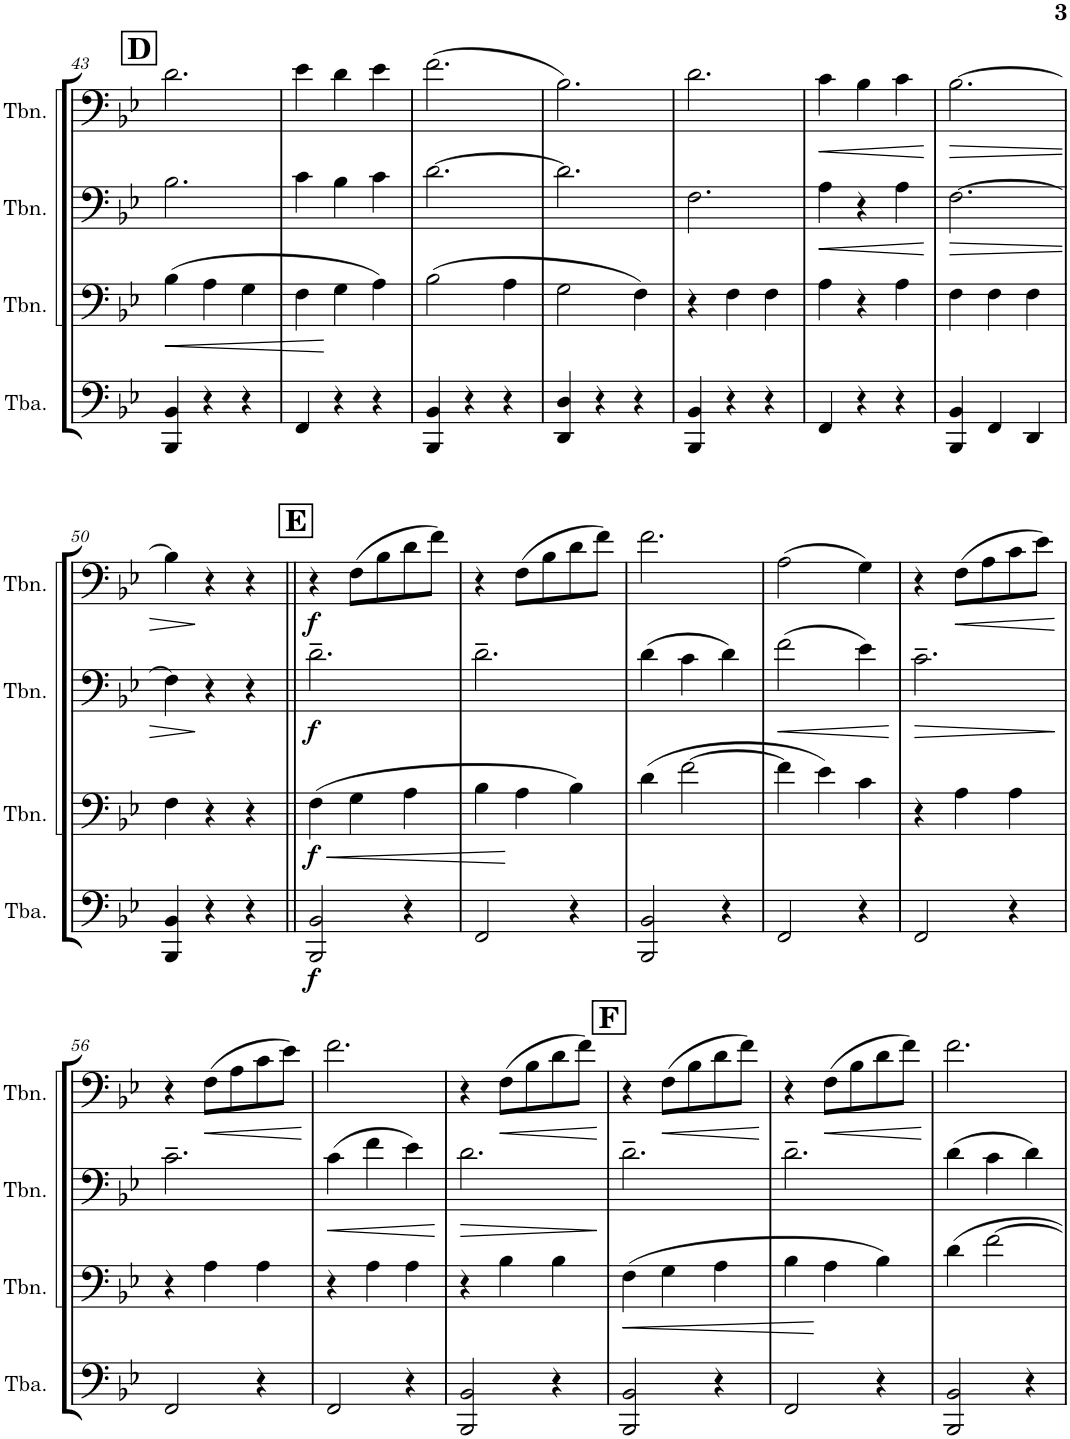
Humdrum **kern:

**kern	**dynam	**kern	**dynam	**kern	**dynam	**kern	**dynam
*part4	*part4	*part3	*part3	*part2	*part2	*part1	*part1
*staff4	*staff4	*staff3	*staff3	*staff2	*staff2	*staff1	*staff1
*I"Tuba	*	*I"Trombone	*	*I"Trombone	*	*I"Trombone	*
*I'Tba.	*	*I'Tbn.	*	*I'Tbn.	*	*I'Tbn.	*
!!LO:PB:g=z
*clefF4	*	*clefF4	*	*clefF4	*	*clefF4	*
*k[b-e-]	*	*k[b-e-]	*	*k[b-e-]	*	*k[b-e-]	*
*M3/4	*	*M3/4	*	*M3/4	*	*M3/4	*
!!LO:REH:place=s1:a:B:cj:fs=14:t=D
=43	=43	=43	=43	=43	=43	=43	=43
!	!	!	!LO:HP:b	!	!	!	!
4BBB-/ 4BB-/	.	(4B-\	<	2.B-\	.	2.d\	.
4r	.	4A\	.	.	.	.	.
4r	.	4G\	.	.	.	.	.
=44	=44	=44	=44	=44	=44	=44	=44
4FF/	.	4F\	.	4c\	.	4e-\	.
4r	.	4G\	[	4B-\	.	4d\	.
4r	.	4A\)	.	4c\	.	4e-\	.
=45	=45	=45	=45	=45	=45	=45	=45
4BBB-/ 4BB-/	.	(2B-\	.	[2.d\	.	(2.f\	.
4r	.	.	.	.	.	.	.
4r	.	4A\	.	.	.	.	.
=46	=46	=46	=46	=46	=46	=46	=46
4DD/ 4D/	.	2G\	.	2.d\]	.	2.B-\)	.
4r	.	.	.	.	.	.	.
4r	.	4F\)	.	.	.	.	.
=47	=47	=47	=47	=47	=47	=47	=47
4BBB-/ 4BB-/	.	4r	.	2.F\	.	2.d\	.
4r	.	4F\	.	.	.	.	.
4r	.	4F\	.	.	.	.	.
=48	=48	=48	=48	=48	=48	=48	=48
!	!	!	!	!	!LO:HP:b	!	!LO:HP:b
4FF/	.	4A\	.	4A\	<	4c\	<
4r	.	4r	.	4r	.	4B-\	.
4r	.	4A\	.	4A\	.	4c\	.
.	.	.	.	.	[	.	[
=49	=49	=49	=49	=49	=49	=49	=49
!	!	!	!	!	!LO:HP:b	!	!LO:HP:b
4BBB-/ 4BB-/	.	4F\	.	[2.F\	>	[2.B-\	>
4FF/	.	4F\	.	.	.	.	.
4DD/	.	4F\	.	.	.	.	.
!!LO:LB:g=z
=50	=50	=50	=50	=50	=50	=50	=50
4BBB-/ 4BB-/	.	4F\	.	4F\]	.	4B-\]	.
4r	.	4r	.	4r	]	4r	]
4r	.	4r	.	4r	.	4r	.
!!LO:REH:place=s1:a:B:cj:fs=14:t=E
=51||	=51||	=51||	=51||	=51||	=51||	=51||	=51||
!	!LO:DY:b	!	!LO:HP:b	!	!	!	!
!	!	!	!LO:DY:n=1:b	!	!LO:DY:b	!	!LO:DY:b
2BBB-/ 2BB-/	f	(4F\	< f	2.d~\	f	4r	f
.	.	4G\	.	.	.	(8F\L	.
.	.	.	.	.	.	8B-\	.
4r	.	4A\	.	.	.	8d\	.
.	.	.	.	.	.	8f\J)	.
=52	=52	=52	=52	=52	=52	=52	=52
2FF/	.	4B-\	.	2.d~\	.	4r	.
.	.	4A\	[	.	.	(8F\L	.
.	.	.	.	.	.	8B-\	.
4r	.	4B-\)	.	.	.	8d\	.
.	.	.	.	.	.	8f\J)	.
=53	=53	=53	=53	=53	=53	=53	=53
2BBB-/ 2BB-/	.	(4d\	.	(4d\	.	2.f\	.
.	.	[2f\	.	4c\	.	.	.
4r	.	.	.	4d\)	.	.	.
=54	=54	=54	=54	=54	=54	=54	=54
!	!	!	!	!	!LO:HP:b	!	!
2FF/	.	4f\]	.	(2f\	<	(2A\	.
.	.	4e-\)	.	.	.	.	.
4r	.	4c\	.	4e-\)	.	4G\)	.
.	.	.	.	.	[	.	.
=55	=55	=55	=55	=55	=55	=55	=55
!	!	!	!	!	!LO:HP:b	!	!
2FF/	.	4r	.	2.c~\	>	4r	.
!	!	!	!	!	!	!	!LO:HP:b
.	.	4A\	.	.	.	(8F\L	<
.	.	.	.	.	.	8A\	.
4r	.	4A\	.	.	.	8c\	.
.	.	.	.	.	.	8e-\J)	.
.	.	.	.	.	]	.	[
!!LO:LB:g=z
=56	=56	=56	=56	=56	=56	=56	=56
2FF/	.	4r	.	2.c~\	.	4r	.
!	!	!	!	!	!	!	!LO:HP:b
.	.	4A\	.	.	.	(8F\L	<
.	.	.	.	.	.	8A\	.
4r	.	4A\	.	.	.	8c\	.
.	.	.	.	.	.	8e-\J)	.
.	.	.	.	.	.	.	[
=57	=57	=57	=57	=57	=57	=57	=57
!	!	!	!	!	!LO:HP:b	!	!
2FF/	.	4r	.	(4c\	<	2.f\	.
.	.	4A\	.	4f\	.	.	.
4r	.	4A\	.	4e-\)	.	.	.
.	.	.	.	.	[	.	.
=58	=58	=58	=58	=58	=58	=58	=58
!	!	!	!	!	!LO:HP:b	!	!
2BBB-/ 2BB-/	.	4r	.	2.d\	>	4r	.
!	!	!	!	!	!	!	!LO:HP:b
.	.	4B-\	.	.	.	(8F\L	<
.	.	.	.	.	.	8B-\	.
4r	.	4B-\	.	.	.	8d\	.
.	.	.	.	.	.	8f\J)	.
.	.	.	.	.	]	.	[
!!LO:REH:place=s1:a:B:cj:fs=14:t=F
=59	=59	=59	=59	=59	=59	=59	=59
!	!	!	!LO:HP:b	!	!	!	!
2BBB-/ 2BB-/	.	(4F\	<	2.d~\	.	4r	.
!	!	!	!	!	!	!	!LO:HP:b
.	.	4G\	.	.	.	(8F\L	<
.	.	.	.	.	.	8B-\	.
4r	.	4A\	.	.	.	8d\	.
.	.	.	.	.	.	8f\J)	.
.	.	.	.	.	.	.	[
=60	=60	=60	=60	=60	=60	=60	=60
2FF/	.	4B-\	.	2.d~\	.	4r	.
!	!	!	!	!	!	!	!LO:HP:b
.	.	4A\	[	.	.	(8F\L	<
.	.	.	.	.	.	8B-\	.
4r	.	4B-\)	.	.	.	8d\	.
.	.	.	.	.	.	8f\J)	.
.	.	.	.	.	.	.	[
=61	=61	=61	=61	=61	=61	=61	=61
2BBB-/ 2BB-/	.	4d\	.	(4d\	.	2.f\	.
.	.	[2f\	.	4c\	.	.	.
4r	.	.	.	4d\)	.	.	.
=	=	=	=	=	=	=	=
*-	*-	*-	*-	*-	*-	*-	*-
